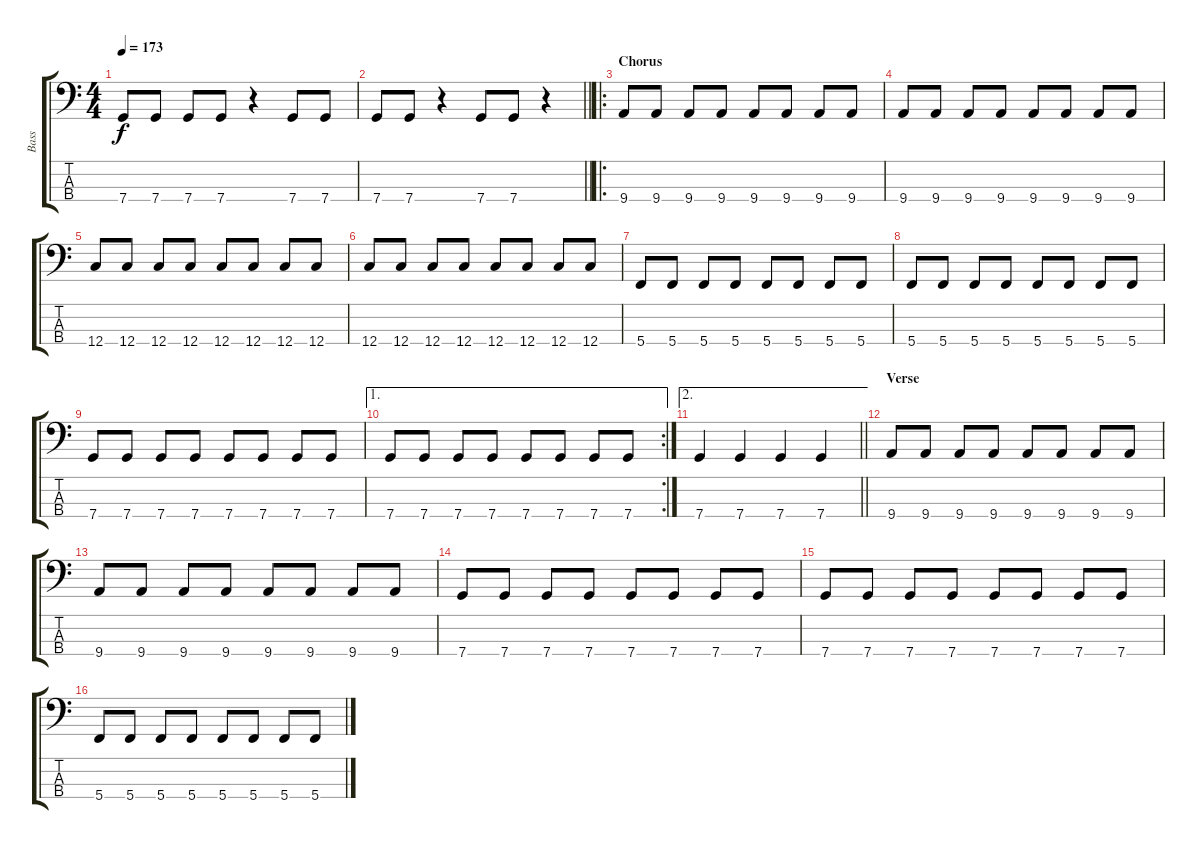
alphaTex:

\track ("Bass" "Bass") {instrument electricbasspick}
\staff {score tabs}
\tuning (F2 C2 G1 C1) {hide}
\ts (4 4)
\tempo 173
\clef f4
\ks c
7.4.8{dy f} 7.4.8 7.4.8 7.4.8 r.4 7.4.8 7.4.8 |
\barLineRight lightlight
7.4.8 7.4.8 r.4 7.4.8 7.4.8 r.4 |
\ro
\section ("" "Chorus")
9.4.8 9.4.8 9.4.8 9.4.8 9.4.8 9.4.8 9.4.8 9.4.8 |
9.4.8 9.4.8 9.4.8 9.4.8 9.4.8 9.4.8 9.4.8 9.4.8 |
12.4.8 12.4.8 12.4.8 12.4.8 12.4.8 12.4.8 12.4.8 12.4.8 |
12.4.8 12.4.8 12.4.8 12.4.8 12.4.8 12.4.8 12.4.8 12.4.8 |
5.4.8 5.4.8 5.4.8 5.4.8 5.4.8 5.4.8 5.4.8 5.4.8 |
5.4.8 5.4.8 5.4.8 5.4.8 5.4.8 5.4.8 5.4.8 5.4.8 |
7.4.8 7.4.8 7.4.8 7.4.8 7.4.8 7.4.8 7.4.8 7.4.8 |
\ae 1
\rc 2
7.4.8 7.4.8 7.4.8 7.4.8 7.4.8 7.4.8 7.4.8 7.4.8 |
\ae 2
\barLineRight lightlight
7.4.4 7.4.4 7.4.4 7.4.4 |
\section ("" "Verse")
9.4.8 9.4.8 9.4.8 9.4.8 9.4.8 9.4.8 9.4.8 9.4.8 |
9.4.8 9.4.8 9.4.8 9.4.8 9.4.8 9.4.8 9.4.8 9.4.8 |
7.4.8 7.4.8 7.4.8 7.4.8 7.4.8 7.4.8 7.4.8 7.4.8 |
7.4.8 7.4.8 7.4.8 7.4.8 7.4.8 7.4.8 7.4.8 7.4.8 |
5.4.8 5.4.8 5.4.8 5.4.8 5.4.8 5.4.8 5.4.8 5.4.8
